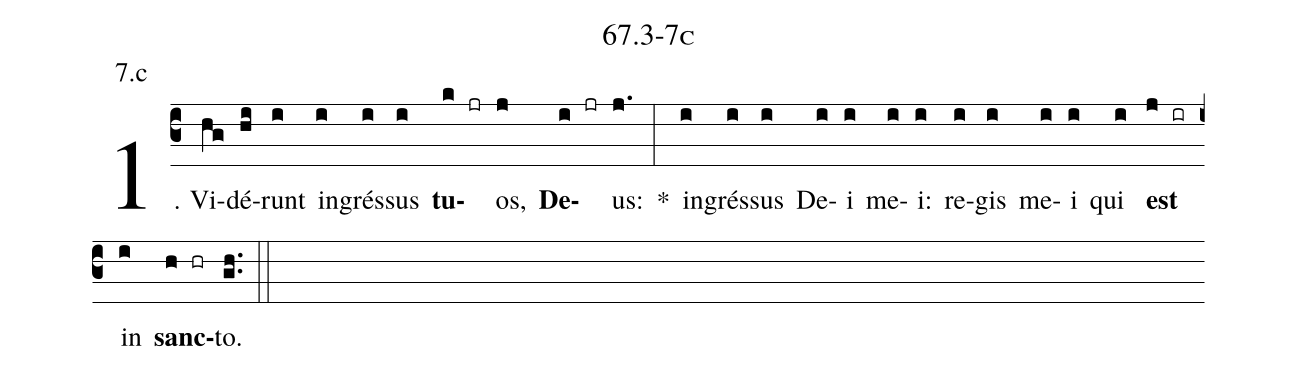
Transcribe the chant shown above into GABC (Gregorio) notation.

name: 67.3-7c;
annotation: 7.c;
%%
(c3)1. Vi(hg)dé(hi)runt(i) in(i)grés(i)sus(i) <b>tu</b>(k jr)os,(j) <b>De</b>(i jr)us:(j.) *(:) in(i)grés(i)sus(i) De(i)i(i) me(i)i:(i) re(i)gis(i) me(i)i(i) qui(i) <b>est</b>(j ir) in(i) <b>sanc</b>(h hr)to.(gh..) (::)


%E(i) u(i) o(j) u(i) a(h) e.(gh..) (::)
